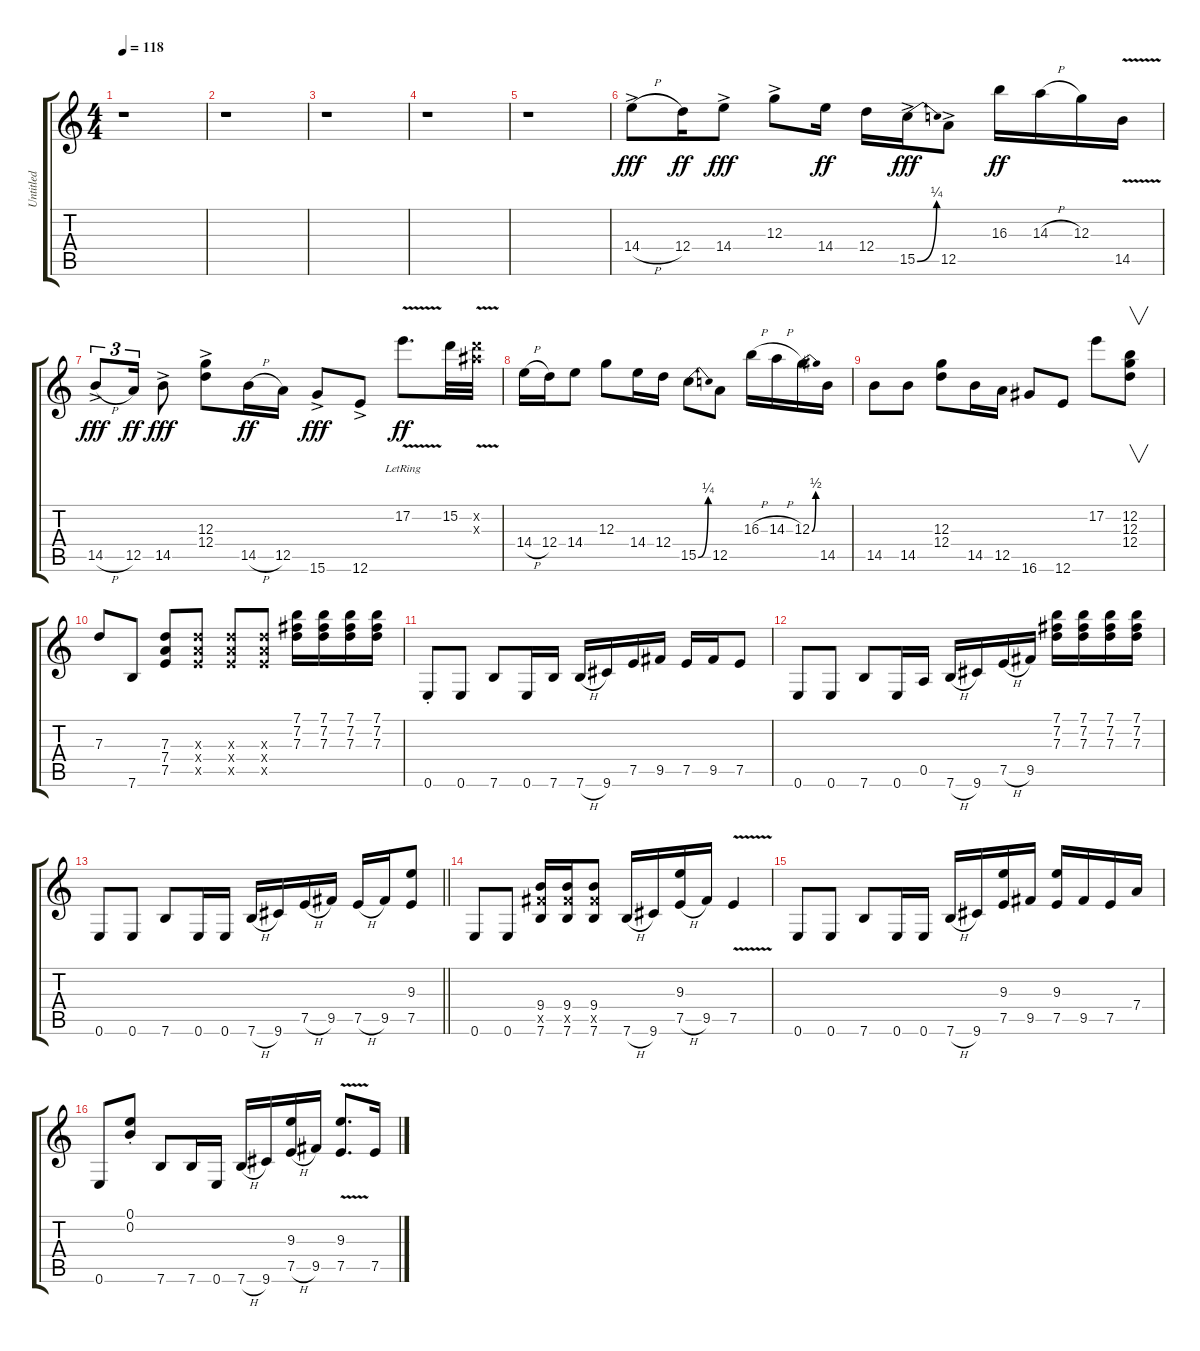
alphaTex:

\track ("Untitled" "Untitled") {instrument overdrivenguitar}
\staff {score tabs}
\tuning (E4 B3 G3 D3 A2 E2) {hide}
\ts (4 4)
\tempo 118
\clef g2
\ks c
r.1{dy fff instrument overdrivenguitar} |
r.1 |
r.1 |
r.1 |
r.1 |
14.4{h ac}.8 12.4.16{dy ff} 14.4{ac}.8{dy fff} 12.3{ac}.8 14.4.16{dy ff} 12.4.16 15.5{be (bend 0 0 60 1) ac}.16{dy fff} 12.5{ac}.8 16.3.16{dy ff} 14.3{h}.16 12.3.16 14.5{v}.16 |
14.5{h ac}.8{tu (3 2) dy fff} 12.5.16{tu (3 2) dy ff} 14.5{ac}.8{dy fff} (12.3{ac} 12.4{ac}).8 14.5{h}.16{dy ff} 12.5.16 15.6{ac}.8{dy fff} 12.6{ac}.8 17.2{v lr}.8{d dy ff} 15.2.32 (15.2{v x} 15.3{v x}).32 |
14.4{h}.16 12.4.16 14.4.8 12.3.8 14.4.16 12.4.16 15.5{be (bend 0 0 60 1)}.8 12.5.8 16.3{h}.16 14.3{h}.16 12.3{be (bend 0 0 60 2)}.16 14.5.16 |
14.5.8 14.5.8 (12.3 12.4).8 14.5.16 12.5.16 16.6.8 12.6.8 17.2.8 (12.2 12.3 12.4).8{v} |
7.3.8 7.6.8 (7.3 7.4 7.5).8 (7.3{x} 7.4{x} 7.5{x}).8 (7.3{x} 7.4{x} 7.5{x}).8 (7.3{x} 7.4{x} 7.5{x}).8 (7.1 7.2 7.3).16 (7.1 7.2 7.3).16 (7.1 7.2 7.3).16 (7.1 7.2 7.3).16 |
0.6{st}.8 0.6.8 7.6.8 0.6.16 7.6.16 7.6{h}.16 9.6.16 7.5.16 9.5.16 7.5.16 9.5.16 7.5.8 |
0.6.8 0.6.8 7.6.8 0.6.16 0.5.16 7.6{h}.16 9.6.16 7.5{h}.16 9.5.16 (7.1 7.2 7.3).16 (7.1 7.2 7.3).16 (7.1 7.2 7.3).16 (7.1 7.2 7.3).16 |
\barLineRight lightlight
0.6.8 0.6.8 7.6.8 0.6.16 0.6.16 7.6{h}.16 9.6.16 7.5{h}.16 9.5.16 7.5{h}.16 9.5.16 (9.3 7.5).8 |
0.6.8 0.6.8 (9.4 9.5{x} 7.6).16 (9.4 9.5{x} 7.6).16 (9.4 9.5{x} 7.6).8 7.6{h}.16 9.6.16 (9.3 7.5{h}).16 9.5.16 7.5{v}.4 |
0.6.8 0.6.8 7.6.8 0.6.16 0.6.16 7.6{h}.16 9.6.16 (9.3 7.5).16 9.5.16 (9.3 7.5).16 9.5.16 7.5.16 7.4.16 |
0.6.8 (0.1{st} 0.2{st}).8 7.6.8 7.6.16 0.6.16 7.6{h}.16 9.6.16 (9.3 7.5{h}).16 9.5.16 (9.3{v} 7.5{v}).8{d} 7.5.16
